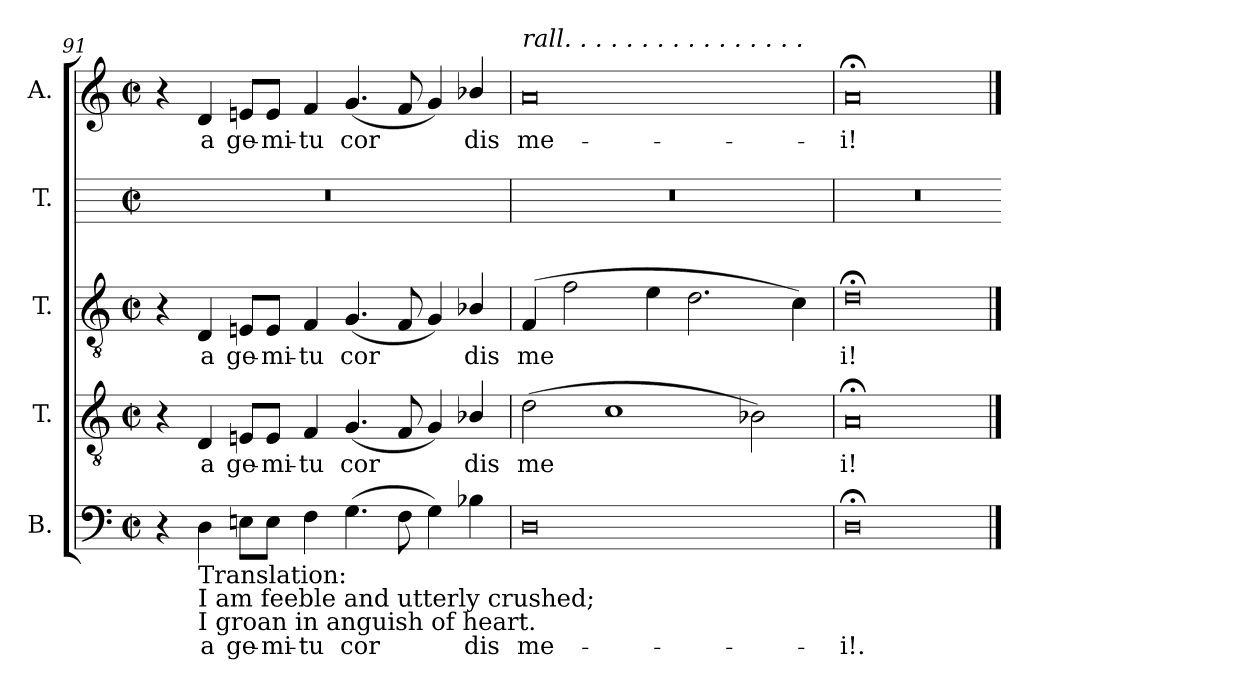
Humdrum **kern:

**kern	**text	**kern	**text	**kern	**text	**kern	**kern	**text
*part5	*part5	*part4	*part4	*part3	*part3	*part2	*part1	*part1
*staff5	*staff5	*staff4	*staff4	*staff3	*staff3	*staff2	*staff1	*staff1
*I"B.	*	*I"T.	*	*I"T.	*	*I"T.	*I"A.	*
!!LO:LB:g=z
*clefF4	*	*clefGv2	*	*clefGv2	*	*	*clefG2	*
*k[]	*	*k[]	*	*k[]	*	*	*k[]	*
*C:	*	*C:	*	*C:	*	*	*C:	*
*M4/2	*	*M4/2	*	*M4/2	*	*M4/2	*M4/2	*
*met(c|)	*	*met(c|)	*	*met(c|)	*	*met(c|)	*met(c|)	*
=91	=91	=91	=91	=91	=91	=91	=91	=91
4r	.	4r	.	4r	.	0r	4r	.
!LO:TX:b:t=Translation&colon; \nI am feeble and utterly crushed;\nI groan in anguish of heart.	!	!	!	!	!	!	!	!
!	!LO:LY:b	!	!LO:LY:b	!	!LO:LY:b	!	!	!LO:LY:b
4D	a	4D	a	4D	a	.	4d	a
!	!LO:LY:b	!	!LO:LY:b	!	!LO:LY:b	!	!	!LO:LY:b
8EnL	ge-	8EnL	ge-	8EnL	ge-	.	8enL	ge-
!	!LO:LY:b	!	!LO:LY:b	!	!LO:LY:b	!	!	!LO:LY:b
8EJ	-mi-	8EJ	-mi-	8EJ	-mi-	.	8eJ	-mi-
!	!LO:LY:b	!	!LO:LY:b	!	!LO:LY:b	!	!	!LO:LY:b
4F	-tu	4F	-tu	4F	-tu	.	4f	-tu
!	!LO:LY:b	!	!LO:LY:b	!	!LO:LY:b	!	!	!LO:LY:b
(>4.G	cor	(<4.G	cor	(<4.G	cor	.	(<4.g	cor
8F	.	8F	.	8F	.	.	8f	.
4G)	.	4G)	.	4G)	.	.	4g)	.
!	!LO:LY:b	!	!LO:LY:b	!	!LO:LY:b	!	!	!LO:LY:b
4B-X	dis	4B-X/	dis	4B-X/	dis	.	4b-X/	dis
=92	=92	=92	=92	=92	=92	=92	=92	=92
!	!	!	!	!	!	!	!LO:TX:a:i:t=rall.   .   .   .   .   .   .   .   .   .   .   .   .   .   .   .	!
!	!LO:LY:b	!	!LO:LY:b	!	!LO:LY:b	!	!	!LO:LY:b
0D	me-	(>2d	me	(<4F	me	0r	0a	me-
.	.	.	.	2f	.	.	.	.
.	.	1c	.	.	.	.	.	.
.	.	.	.	4e	.	.	.	.
.	.	.	.	2.d	.	.	.	.
.	.	2B-X)	.	.	.	.	.	.
.	.	.	.	4c)	.	.	.	.
=93	=93	=93	=93	=93	=93	=93	=93	=93
!	!LO:LY:b	!	!LO:LY:b	!	!LO:LY:b	!	!	!LO:LY:b
0D;<	-i!.	0A;<	i!	0d;<	i!	0r	0a;<	-i!
==	==	==	==	==	==	=	==	==
*-	*-	*-	*-	*-	*-	*-	*-	*-
